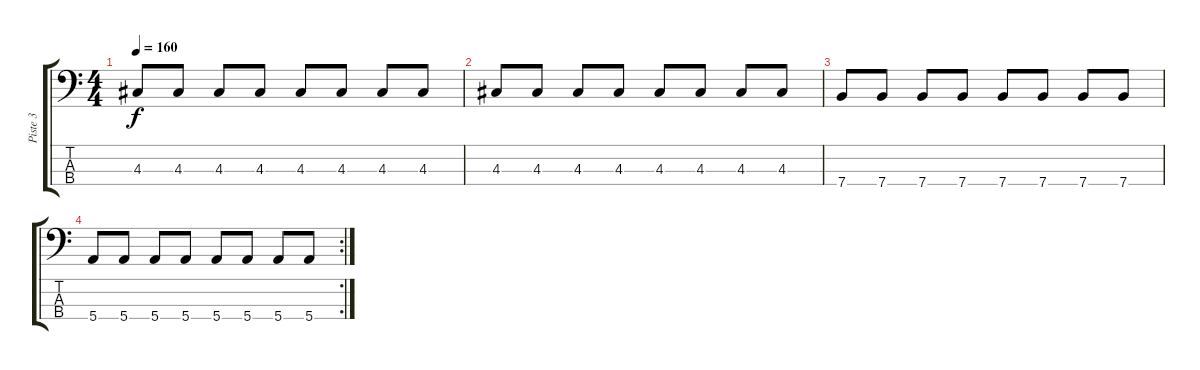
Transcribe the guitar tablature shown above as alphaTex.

\track ("Piste 3" "Piste 3") {instrument electricbassfinger}
\staff {score tabs}
\tuning (G2 D2 A1 E1) {hide}
\ts (4 4)
\tempo 160
\clef f4
\ks c
4.3.8{dy f} 4.3.8 4.3.8 4.3.8 4.3.8 4.3.8 4.3.8 4.3.8 |
4.3.8 4.3.8 4.3.8 4.3.8 4.3.8 4.3.8 4.3.8 4.3.8 |
7.4.8 7.4.8 7.4.8 7.4.8 7.4.8 7.4.8 7.4.8 7.4.8 |
\rc 2
5.4.8 5.4.8 5.4.8 5.4.8 5.4.8 5.4.8 5.4.8 5.4.8
